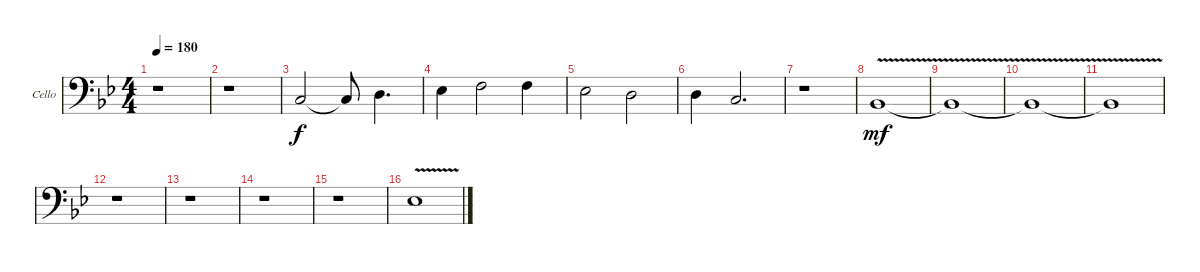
\defaultSystemsLayout 4
\bracketExtendMode groupsimilarinstruments
\firstSystemTrackNameOrientation horizontal
\otherSystemsTrackNameOrientation horizontal
\track ("Cello" "Cello") {instrument cello}
\staff {score}
\tuning (A3 D3 G2 C2)
\ts (4 4)
\tempo 180
\clef f4
\scale
0.333333
\ks bb
r.1{dy f} |
\scale
0.333333 r.1 |
\scale
0.333333 5.3.2 5.3{t}.8 0.2.4{d} |
\scale
0.333333 1.2.4 3.2.2 3.2.4 |
\scale
0.333333 1.2.2 0.2.2 |
\scale
0.333333 0.2.4 5.3.2{d} |
\scale
0.333333 r.1 |
\scale
0.333333 3.3{v}.1{dy mf} |
\scale
0.333333 3.3{v t}.1 |
\scale
0.333333 3.3{v t}.1 |
\scale
0.333333 3.3{v t}.1 |
\scale
0.333333 r.1 |
\scale
0.333333 r.1 |
\scale
0.333333 r.1 |
\scale
0.333333 r.1 |
\scale
0.333333 1.2{v}.1
